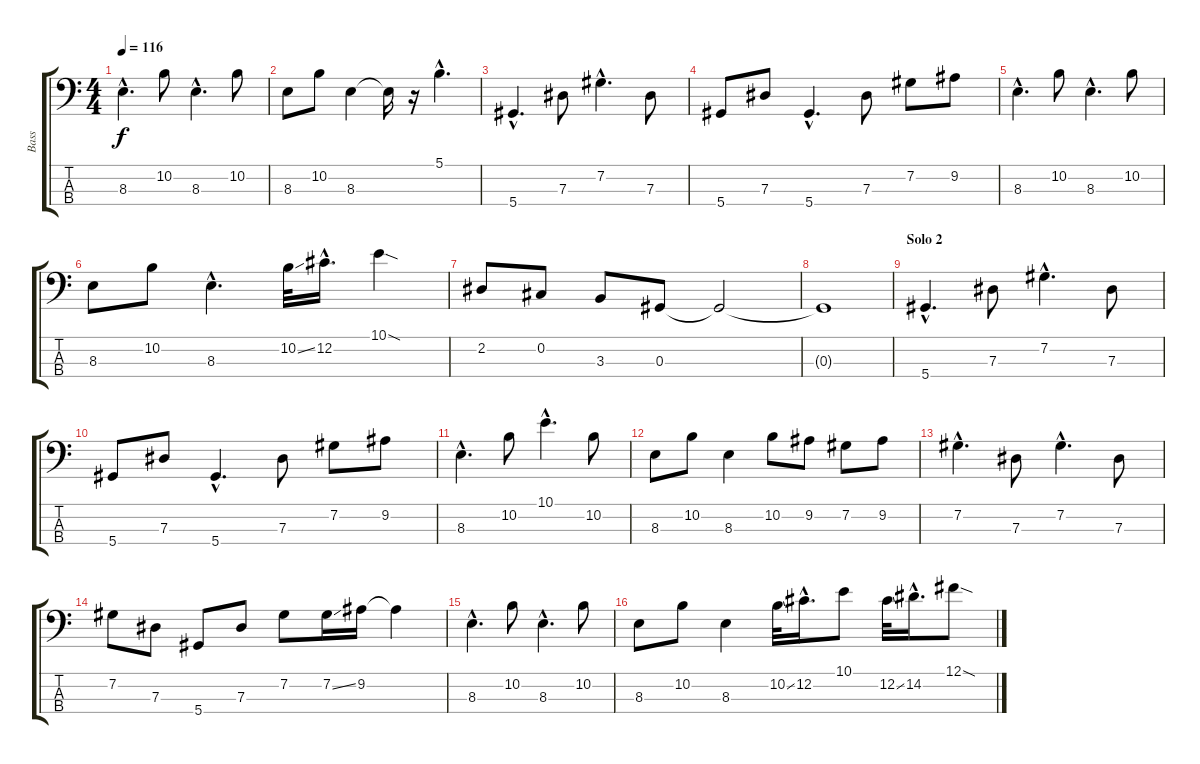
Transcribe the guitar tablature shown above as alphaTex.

\track ("Bass" "Bass") {instrument electricbassfinger}
\staff {score tabs}
\tuning (Gb2 Db2 Ab1 Eb1) {hide}
\ts (4 4)
\tempo 116
\clef f4
\ks c
8.3{hac}.4{d dy f} 10.2.8 8.3{hac}.4{d} 10.2.8 |
8.3.8 10.2.8 8.3.4 8.3{t}.16 r.16 5.1{hac}.4{d} |
5.4{hac}.4{d} 7.3.8 7.2{hac}.4{d} 7.3.8 |
5.4.8 7.3.8 5.4{hac}.4{d} 7.3.8 7.2.8 9.2.8 |
8.3{hac}.4{d} 10.2.8 8.3{hac}.4{d} 10.2.8 |
8.3.8 10.2.8 8.3{hac}.4{d} 10.2{ss}.32 12.2{hac}.16{d} 10.1{sod}.4 |
2.2.8 0.2.8 3.3.8 0.3.8 0.3{t}.2 |
0.3{t}.1 |
\section ("" "Solo 2")
5.4{hac}.4{d} 7.3.8 7.2{hac}.4{d} 7.3.8 |
5.4.8 7.3.8 5.4{hac}.4{d} 7.3.8 7.2.8 9.2.8 |
8.3{hac}.4{d} 10.2.8 10.1{hac}.4{d} 10.2.8 |
8.3.8 10.2.8 8.3.4 10.2.8 9.2.8 7.2.8 9.2.8 |
7.2{hac}.4{d} 7.3.8 7.2{hac}.4{d} 7.3.8 |
7.2.8 7.3.8 5.4.8 7.3.8 7.2.8 7.2{ss}.16 9.2.16 9.2{t}.4 |
8.3{hac}.4{d} 10.2.8 8.3{hac}.4{d} 10.2.8 |
8.3.8 10.2.8 8.3.4 10.2{ss}.32 12.2{hac}.16{d} 10.1.8 12.2{ss}.32 14.2{hac}.16{d} 12.1{sod}.8
